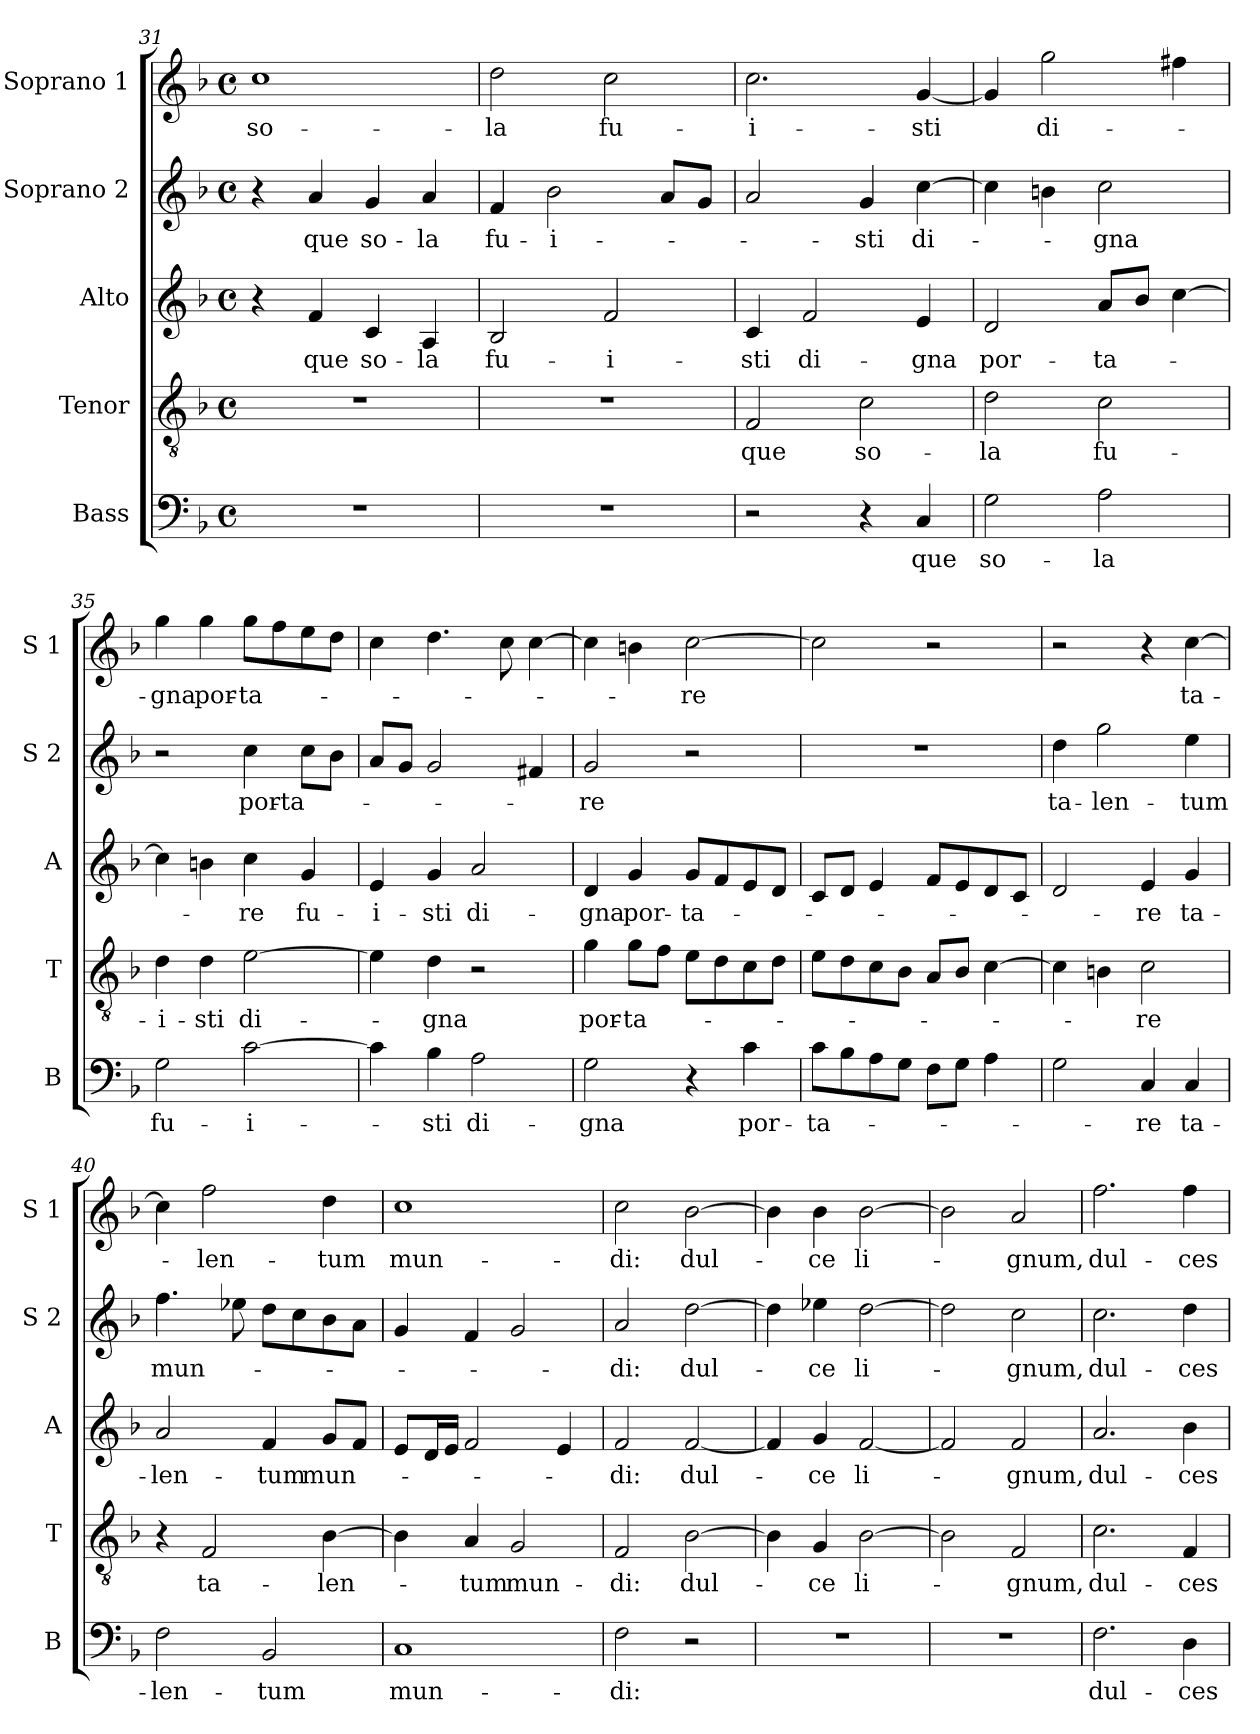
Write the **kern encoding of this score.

**kern	**text	**kern	**text	**kern	**text	**kern	**text	**kern	**text
*part5	*part5	*part4	*part4	*part3	*part3	*part2	*part2	*part1	*part1
*staff5	*staff5	*staff4	*staff4	*staff3	*staff3	*staff2	*staff2	*staff1	*staff1
*I"Bass	*	*I"Tenor	*	*I"Alto	*	*I"Soprano 2	*	*I"Soprano 1	*
*I'B	*	*I'T	*	*I'A	*	*I'S 2	*	*I'S 1	*
*clefF4	*	*clefGv2	*	*clefG2	*	*clefG2	*	*clefG2	*
*k[b-]	*	*k[b-]	*	*k[b-]	*	*k[b-]	*	*k[b-]	*
*F:	*	*F:	*	*F:	*	*F:	*	*F:	*
*M4/4	*	*M4/4	*	*M4/4	*	*M4/4	*	*M4/4	*
*met(c)	*	*met(c)	*	*met(c)	*	*met(c)	*	*met(c)	*
=31	=31	=31	=31	=31	=31	=31	=31	=31	=31
1r	.	1r	.	4r	.	4r	.	1cc	so-
.	.	.	.	4f/	que	4a/	que	.	.
.	.	.	.	4c/	so-	4g/	so-	.	.
.	.	.	.	4A/	-la	4a/	-la	.	.
=32	=32	=32	=32	=32	=32	=32	=32	=32	=32
1r	.	1r	.	2B-/	fu-	4f/	fu-	2dd\	-la
.	.	.	.	.	.	2b-\	-i-	.	.
.	.	.	.	2f/	-i-	.	.	2cc\	fu-
.	.	.	.	.	.	8a/L	.	.	.
.	.	.	.	.	.	8g/J	.	.	.
=33	=33	=33	=33	=33	=33	=33	=33	=33	=33
2r	.	2F/	que	4c/	-sti	2a/	.	2.cc\	-i-
.	.	.	.	2f/	di-	.	.	.	.
4r	.	2c\	so-	.	.	4g/	-sti	.	.
4C/	que	.	.	4e/	-gna	[4cc\	di-	[4g/	-sti
=34	=34	=34	=34	=34	=34	=34	=34	=34	=34
2G\	so-	2d\	-la	2d/	por-	4cc\]	.	4g/]	.
.	.	.	.	.	.	4bn\	.	2gg\	di-
2A\	-la	2c\	fu-	8a/L	-ta-	2cc\	-gna	.	.
.	.	.	.	8b-/J	.	.	.	.	.
.	.	.	.	[4cc\	.	.	.	4ff#X\	.
!!LO:PB:g=z
=35	=35	=35	=35	=35	=35	=35	=35	=35	=35
2G\	fu-	4d\	-i-	4cc\]	.	2r	.	4gg\	-gna
.	.	4d\	-sti	4bn\	.	.	.	4gg\	por-
[2c\	-i-	[2e\	di-	4cc\	-re	4cc\	por-	8gg\L	-ta-
.	.	.	.	.	.	.	.	8ff\	.
.	.	.	.	4g/	fu-	8cc\L	-ta-	8ee\	.
.	.	.	.	.	.	8b-\J	.	8dd\J	.
=36	=36	=36	=36	=36	=36	=36	=36	=36	=36
4c\]	.	4e\]	.	4e/	-i-	8a/L	.	4cc\	.
.	.	.	.	.	.	8g/J	.	.	.
4B-\	-sti	4d\	-gna	4g/	-sti	2g/	.	4.dd\	.
2A\	di-	2r	.	2a/	di-	.	.	.	.
.	.	.	.	.	.	.	.	8cc\	.
.	.	.	.	.	.	4f#X/	.	[4cc\	.
=37	=37	=37	=37	=37	=37	=37	=37	=37	=37
2G\	-gna	4g\	por-	4d/	-gna	2g/	-re	4cc\]	.
.	.	8g\L	-ta-	4g/	por-	.	.	4bn\	.
.	.	8f\J	.	.	.	.	.	.	.
4r	.	8e\L	.	8g/L	-ta-	2r	.	[2cc\	-re
.	.	8d\	.	8f/	.	.	.	.	.
4c\	por-	8c\	.	8e/	.	.	.	.	.
.	.	8d\J	.	8d/J	.	.	.	.	.
=38	=38	=38	=38	=38	=38	=38	=38	=38	=38
8c\L	-ta-	8e\L	.	8c/L	.	1r	.	2cc\]	.
8B-\	.	8d\	.	8d/J	.	.	.	.	.
8A\	.	8c\	.	4e/	.	.	.	.	.
8G\J	.	8B-\J	.	.	.	.	.	.	.
8F\L	.	8A/L	.	8f/L	.	.	.	2r	.
8G\J	.	8B-/J	.	8e/	.	.	.	.	.
4A\	.	[4c\	.	8d/	.	.	.	.	.
.	.	.	.	8c/J	.	.	.	.	.
=39	=39	=39	=39	=39	=39	=39	=39	=39	=39
2G\	.	4c\]	.	2d/	.	4dd\	ta-	2r	.
.	.	4Bn\	.	.	.	2gg\	-len-	.	.
4C/	-re	2c\	-re	4e/	-re	.	.	4r	.
4C/	ta-	.	.	4g/	ta-	4ee\	-tum	[4cc\	ta-
!!LO:LB:g=z
=40	=40	=40	=40	=40	=40	=40	=40	=40	=40
2F\	-len-	4r	.	2a/	-len-	4.ff\	mun-	4cc\]	.
.	.	2F/	ta-	.	.	.	.	2ff\	-len-
.	.	.	.	.	.	8ee-X\	.	.	.
2BB-/	-tum	.	.	4f/	-tum	8dd\L	.	.	.
.	.	.	.	.	.	8cc\	.	.	.
.	.	[4B-\	-len-	8g/L	mun-	8b-\	.	4dd\	-tum
.	.	.	.	8f/J	.	8a\J	.	.	.
=41	=41	=41	=41	=41	=41	=41	=41	=41	=41
1C	mun-	4B-\]	.	8e/L	.	4g/	.	1cc	mun-
.	.	.	.	16d/L	.	.	.	.	.
.	.	.	.	16e/JJ	.	.	.	.	.
.	.	4A/	-tum	2f/	.	4f/	.	.	.
.	.	2G/	mun-	.	.	2g/	.	.	.
.	.	.	.	4e/	.	.	.	.	.
=42	=42	=42	=42	=42	=42	=42	=42	=42	=42
2F\	-di:	2F/	di:	2f/	di:	2a/	di:	2cc\	-di:
2r	.	[2B-\	dul-	[2f/	dul-	[2dd\	dul-	[2b-\	dul-
=43	=43	=43	=43	=43	=43	=43	=43	=43	=43
1r	.	4B-\]	.	4f/]	.	4dd\]	.	4b-\]	.
.	.	4G/	-ce	4g/	-ce	4ee-X\	-ce	4b-\	-ce
.	.	[2B-\	li-	[2f/	li-	[2dd\	li-	[2b-\	li-
=44	=44	=44	=44	=44	=44	=44	=44	=44	=44
1r	.	2B-\]	.	2f/]	.	2dd\]	.	2b-\]	.
.	.	2F/	-gnum,	2f/	-gnum,	2cc\	-gnum,	2a/	-gnum,
=45	=45	=45	=45	=45	=45	=45	=45	=45	=45
2.F\	dul-	2.c\	dul-	2.a/	dul-	2.cc\	dul-	2.ff\	dul-
4D\	-ces	4F/	-ces	4b-\	-ces	4dd\	-ces	4ff\	-ces
=	=	=	=	=	=	=	=	=	=
*-	*-	*-	*-	*-	*-	*-	*-	*-	*-
